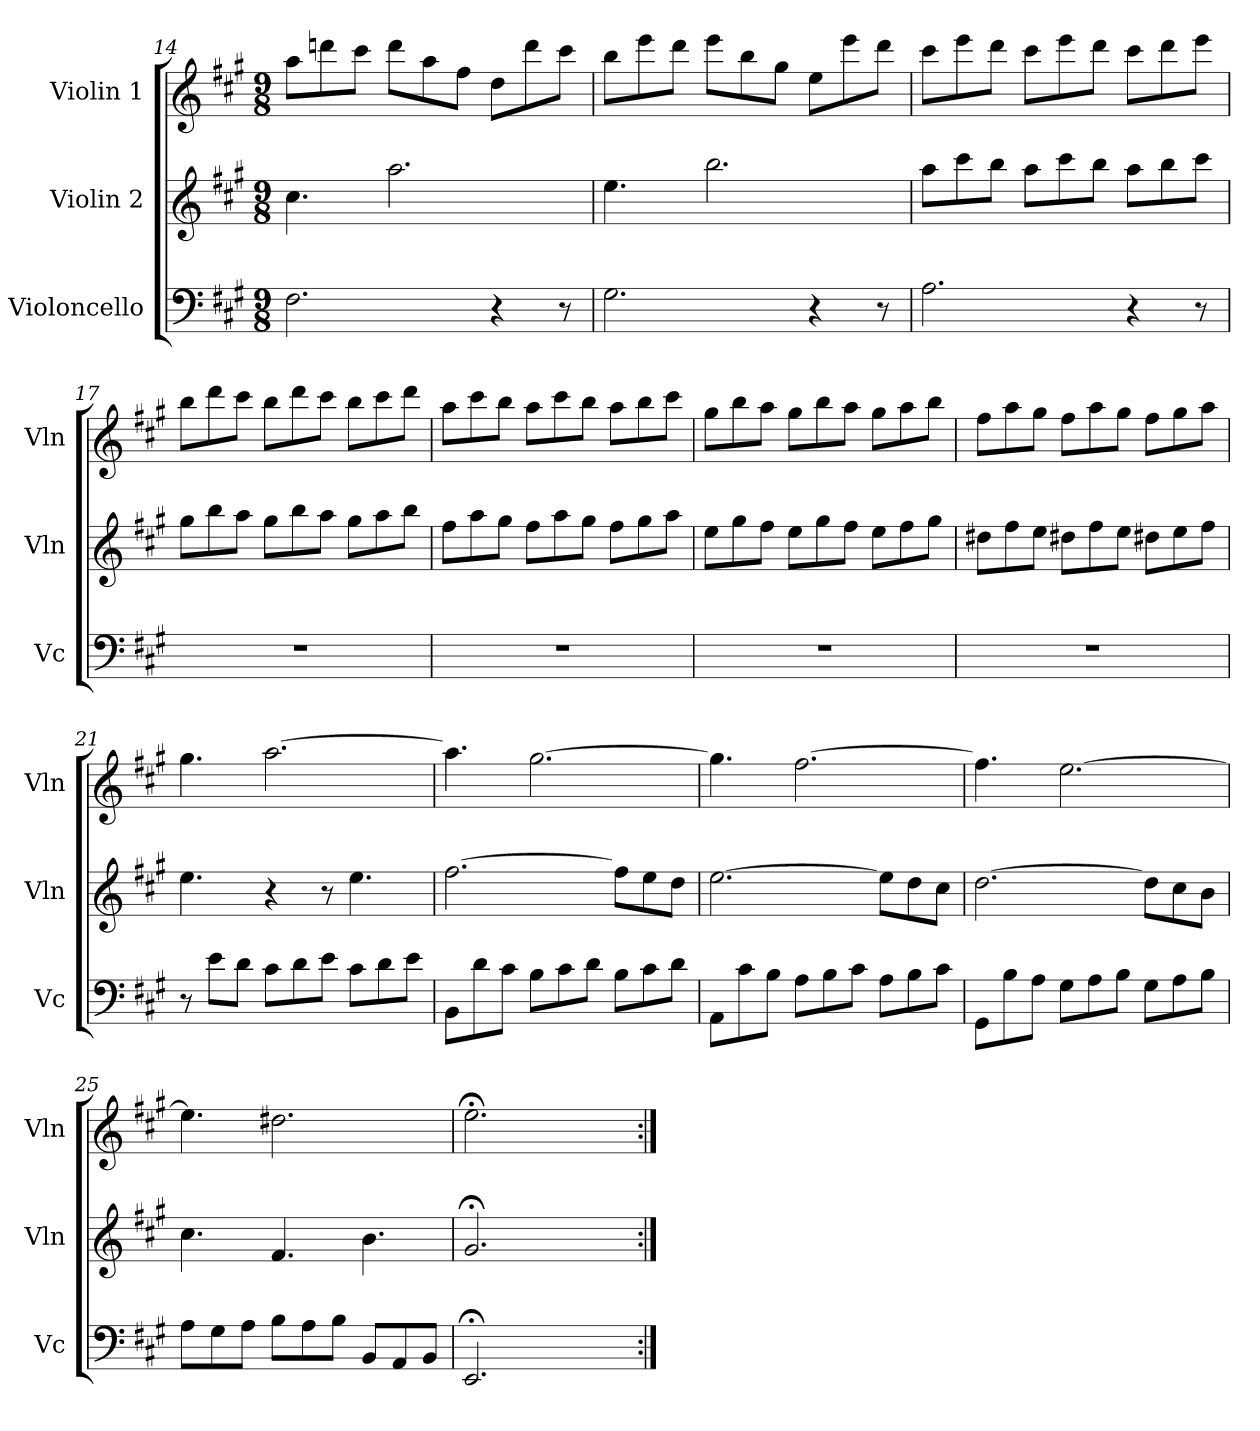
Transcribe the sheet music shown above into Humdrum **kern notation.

**kern	**kern	**kern
*part3	*part2	*part1
*staff3	*staff2	*staff1
*I"Violoncello	*I"Violin 2	*I"Violin 1
*I'Vc	*I'Vln	*I'Vln
*clefF4	*clefG2	*clefG2
*k[f#c#g#]	*k[f#c#g#]	*k[f#c#g#]
*A:	*A:	*A:
*M9/8	*M9/8	*M9/8
=14	=14	=14
2.F#\	4.cc#\	8aa\L
.	.	8dddn\
.	.	8ccc#\J
.	2.aa\	8ddd\L
.	.	8aa\
.	.	8ff#\J
4r	.	8dd\L
.	.	8ddd\
8r	.	8ccc#\J
=15	=15	=15
2.G#\	4.ee\	8bb\L
.	.	8eee\
.	.	8ddd\J
.	2.bb\	8eee\L
.	.	8bb\
.	.	8gg#\J
4r	.	8ee\L
.	.	8eee\
8r	.	8ddd\J
=16	=16	=16
2.A\	8aa\L	8ccc#\L
.	8ccc#\	8eee\
.	8bb\J	8ddd\J
.	8aa\L	8ccc#\L
.	8ccc#\	8eee\
.	8bb\J	8ddd\J
4r	8aa\L	8ccc#\L
.	8bb\	8ddd\
8r	8ccc#\J	8eee\J
=17	=17	=17
8%9r	8gg#\L	8bb\L
.	8bb\	8ddd\
.	8aa\J	8ccc#\J
.	8gg#\L	8bb\L
.	8bb\	8ddd\
.	8aa\J	8ccc#\J
.	8gg#\L	8bb\L
.	8aa\	8ccc#\
.	8bb\J	8ddd\J
=18	=18	=18
8%9r	8ff#\L	8aa\L
.	8aa\	8ccc#\
.	8gg#\J	8bb\J
.	8ff#\L	8aa\L
.	8aa\	8ccc#\
.	8gg#\J	8bb\J
.	8ff#\L	8aa\L
.	8gg#\	8bb\
.	8aa\J	8ccc#\J
=19	=19	=19
8%9r	8ee\L	8gg#\L
.	8gg#\	8bb\
.	8ff#\J	8aa\J
.	8ee\L	8gg#\L
.	8gg#\	8bb\
.	8ff#\J	8aa\J
.	8ee\L	8gg#\L
.	8ff#\	8aa\
.	8gg#\J	8bb\J
=20	=20	=20
8%9r	8dd#X\L	8ff#\L
.	8ff#\	8aa\
.	8ee\J	8gg#\J
.	8dd#X\L	8ff#\L
.	8ff#\	8aa\
.	8ee\J	8gg#\J
.	8dd#X\L	8ff#\L
.	8ee\	8gg#\
.	8ff#\J	8aa\J
=21	=21	=21
8r	4.ee\	4.gg#\
8e\L	.	.
8d\J	.	.
8c#\L	4r	[2.aa\
8d\	.	.
8e\J	8r	.
8c#\L	4.ee\	.
8d\	.	.
8e\J	.	.
=22	=22	=22
8BB\L	[2.ff#\	4.aa\]
8d\	.	.
8c#\J	.	.
8B\L	.	[2.gg#\
8c#\	.	.
8d\J	.	.
8B\L	8ff#\L]	.
8c#\	8ee\	.
8d\J	8dd\J	.
=23	=23	=23
8AA\L	[2.ee\	4.gg#\]
8c#\	.	.
8B\J	.	.
8A\L	.	[2.ff#\
8B\	.	.
8c#\J	.	.
8A\L	8ee\L]	.
8B\	8dd\	.
8c#\J	8cc#\J	.
=24	=24	=24
8GG#\L	[2.dd\	4.ff#\]
8B\	.	.
8A\J	.	.
8G#\L	.	[2.ee\
8A\	.	.
8B\J	.	.
8G#\L	8dd\L]	.
8A\	8cc#\	.
8B\J	8b\J	.
=25	=25	=25
8A\L	4.cc#\	4.ee\]
8G#\	.	.
8A\J	.	.
8B\L	4.f#/	2.dd#X\
8A\	.	.
8B\J	.	.
8BB/L	4.b\	.
8AA/	.	.
8BB/J	.	.
=26	=26	=26
2.EE;</	2.g#;</	2.ee;<\
4ryy	8ryy	4ryy
.	4ryy	.
8ryy	.	8ryy
=:|!	=:|!	=:|!
*-	*-	*-
